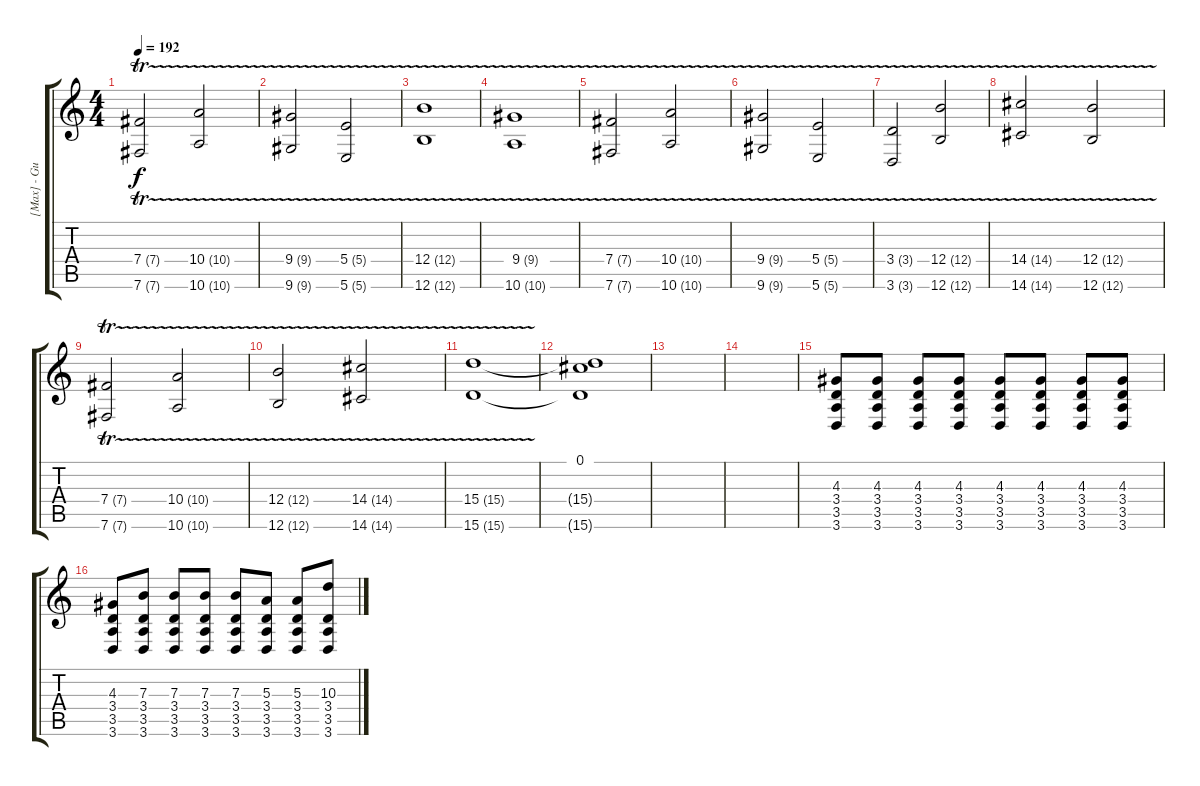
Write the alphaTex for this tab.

\track ("[Max] - Guitar 1" "[Max] - Gu") {instrument acousticguitarsteel}
\staff {score tabs}
\tuning (Db4 Ab3 E3 B2 Gb2 B1) {hide}
\ts (4 4)
\tempo 192
\clef g2
\ks c
(7.4{tr (7 16)} 7.6{tr (7 16)}).2{dy f} (10.4{tr (10 16)} 10.6{tr (10 16)}).2 |
(9.4{tr (9 16)} 9.6{tr (9 16)}).2 (5.4{tr (5 16)} 5.6{tr (5 16)}).2 |
(12.4{tr (12 16)} 12.6{tr (12 16)}).1 |
(9.4{tr (9 16)} 10.6{tr (10 16)}).1 |
(7.4{tr (7 16)} 7.6{tr (7 16)}).2 (10.4{tr (10 16)} 10.6{tr (10 16)}).2 |
(9.4{tr (9 16)} 9.6{tr (9 16)}).2 (5.4{tr (5 16)} 5.6{tr (5 16)}).2 |
(3.4{tr (3 16)} 3.6{tr (3 16)}).2 (12.4{tr (12 16)} 12.6{tr (12 16)}).2 |
(14.4{tr (14 16)} 14.6{tr (14 16)}).2 (12.4{tr (12 16)} 12.6{tr (12 16)}).2 |
(7.4{tr (7 16)} 7.6{tr (7 16)}).2 (10.4{tr (10 16)} 10.6{tr (10 16)}).2 |
(12.4{tr (12 16)} 12.6{tr (12 16)}).2 (14.4{tr (14 16)} 14.6{tr (14 16)}).2 |
(15.4{tr (15 16)} 15.6{tr (15 16)}).1 |
(0.1 15.4{t} 15.6{t}).1 |
|
|
(4.3 3.4 3.5 3.6).8{volume 16} (4.3 3.4 3.5 3.6).8 (4.3 3.4 3.5 3.6).8 (4.3 3.4 3.5 3.6).8 (4.3 3.4 3.5 3.6).8 (4.3 3.4 3.5 3.6).8 (4.3 3.4 3.5 3.6).8 (4.3 3.4 3.5 3.6).8 |
(4.3 3.4 3.5 3.6).8 (7.3 3.4 3.5 3.6).8 (7.3 3.4 3.5 3.6).8 (7.3 3.4 3.5 3.6).8 (7.3 3.4 3.5 3.6).8 (5.3 3.4 3.5 3.6).8 (5.3 3.4 3.5 3.6).8 (10.3 3.4 3.5 3.6).8
